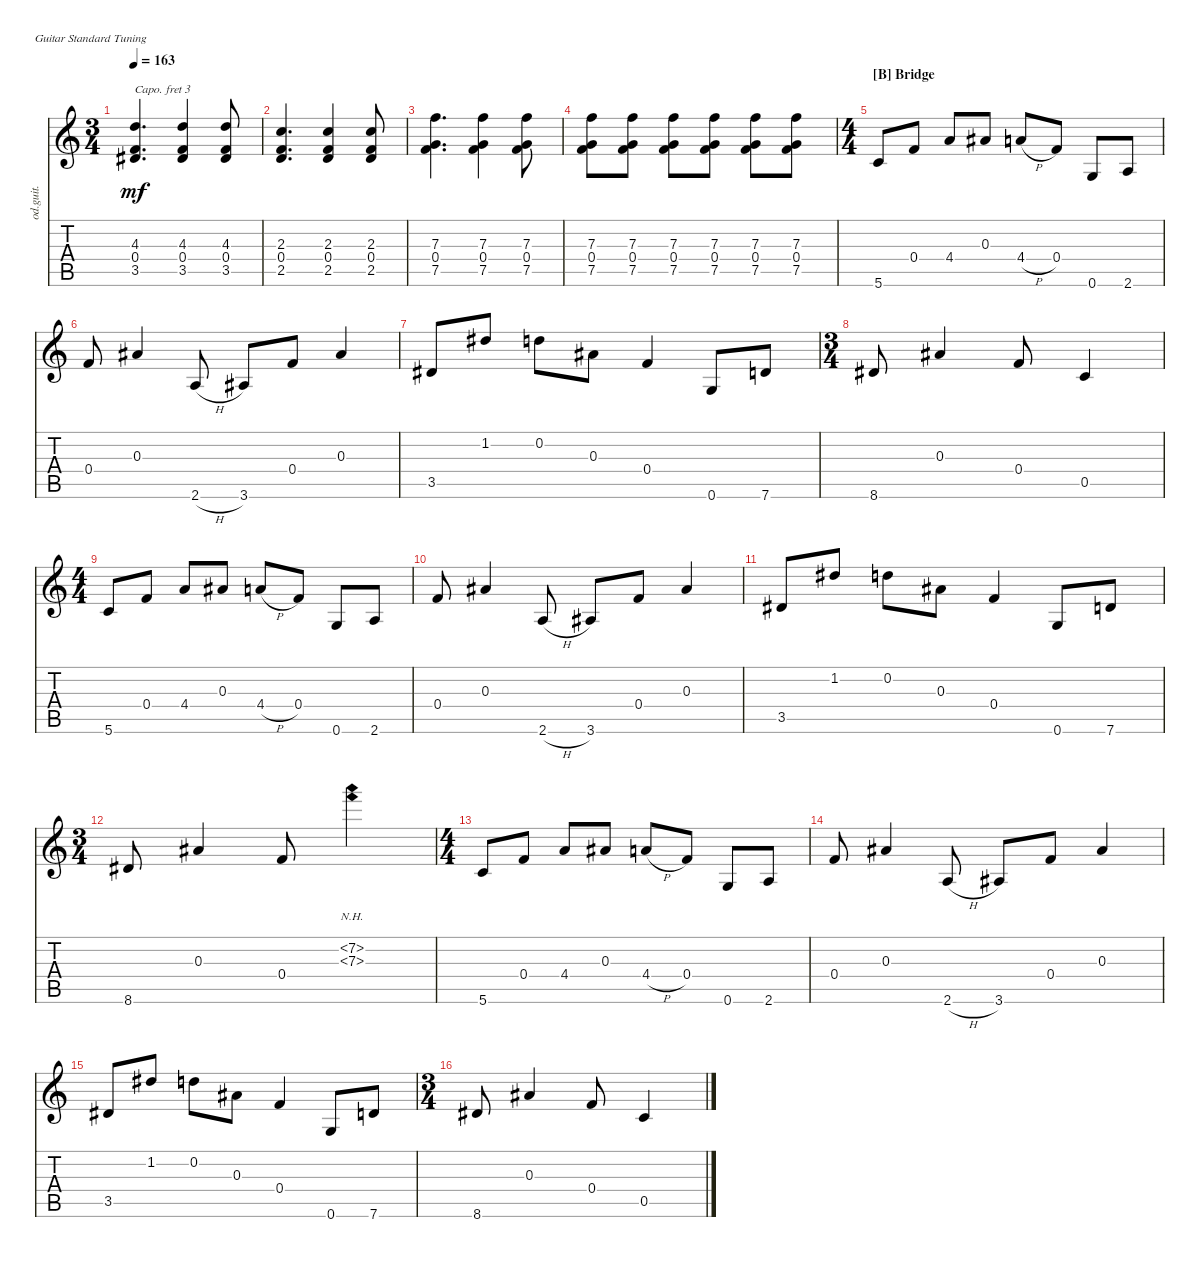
\bracketExtendMode nobrackets
\track ("Overdriven Guitar" "od.guit.") {instrument overdrivenguitar}
\staff {score tabs}
\capo 3
\tuning (E4 B3 G3 D3 A2 E2)
\ts (3 4)
\tempo 163
\clef g2
\ks aminor
(3.5{acc #} 0.4 4.3).4{d dy mf beam Up} (3.5{acc #} 0.4 4.3).4{beam Up} (3.5{acc #} 0.4 4.3).8{beam Up} |
(2.5 0.4 2.3).4{d beam Up} (2.5 0.4 2.3).4{beam Up} (2.5 0.4 2.3).8{beam Up} |
(7.5 0.4 7.3).4{d beam Down} (7.5 0.4 7.3).4{beam Down} (7.5 0.4 7.3).8{beam Down} |
(7.3 0.4 7.5).8{beam Down} (7.3 0.4 7.5).8{beam Down} (7.3 0.4 7.5).8{beam Down} (7.3 0.4 7.5).8{beam Down} (7.3 0.4 7.5).8{beam Down} (7.3 0.4 7.5).8{beam Down} |
\ts (4 4)
\section ("B" "Bridge")
5.6.8{beam Up} 0.4.8{beam Up} 4.4.8{beam Up} 0.3{acc #}.8{beam Up} 4.4{h}.8{beam Up} 0.4.8{beam Up} 0.6.8{beam Up} 2.6.8{beam Up} |
0.4.8{beam Up} 0.3{acc #}.4{beam Up} 2.6{h}.8{beam Up} 3.6{acc #}.8{beam Up} 0.4.8{beam Up} 0.3{acc #}.4{beam Up} |
3.5{acc #}.8{beam Up} 1.2{acc #}.8{beam Up} 0.2.8{beam Down} 0.3{acc #}.8{beam Down} 0.4.4{beam Up} 0.6.8{beam Up} 7.6.8{beam Up} |
\ts (3 4)
8.6{acc #}.8{beam Up} 0.3{acc #}.4{beam Up} 0.4.8{beam Up} 0.5.4{beam Up} |
\ts (4 4)
5.6.8{beam Up} 0.4.8{beam Up} 4.4.8{beam Up} 0.3{acc #}.8{beam Up} 4.4{h}.8{beam Up} 0.4.8{beam Up} 0.6.8{beam Up} 2.6.8{beam Up} |
0.4.8{beam Up} 0.3{acc #}.4{beam Up} 2.6{h}.8{beam Up} 3.6{acc #}.8{beam Up} 0.4.8{beam Up} 0.3{acc #}.4{beam Up} |
3.5{acc #}.8{beam Up} 1.2{acc #}.8{beam Up} 0.2.8{beam Down} 0.3{acc #}.8{beam Down} 0.4.4{beam Up} 0.6.8{beam Up} 7.6.8{beam Up} |
\ts (3 4)
8.6{acc #}.8{beam Up} 0.3{acc #}.4{beam Up} 0.4.8{beam Up} (7.2{nh} 7.3{nh}).4{beam Down} |
\ts (4 4)
5.6.8{beam Up} 0.4.8{beam Up} 4.4.8{beam Up} 0.3{acc #}.8{beam Up} 4.4{h}.8{beam Up} 0.4.8{beam Up} 0.6.8{beam Up} 2.6.8{beam Up} |
0.4.8{beam Up} 0.3{acc #}.4{beam Up} 2.6{h}.8{beam Up} 3.6{acc #}.8{beam Up} 0.4.8{beam Up} 0.3{acc #}.4{beam Up} |
3.5{acc #}.8{beam Up} 1.2{acc #}.8{beam Up} 0.2.8{beam Down} 0.3{acc #}.8{beam Down} 0.4.4{beam Up} 0.6.8{beam Up} 7.6.8{beam Up} |
\ts (3 4)
8.6{acc #}.8{beam Up} 0.3{acc #}.4{beam Up} 0.4.8{beam Up} 0.5.4{beam Up}
